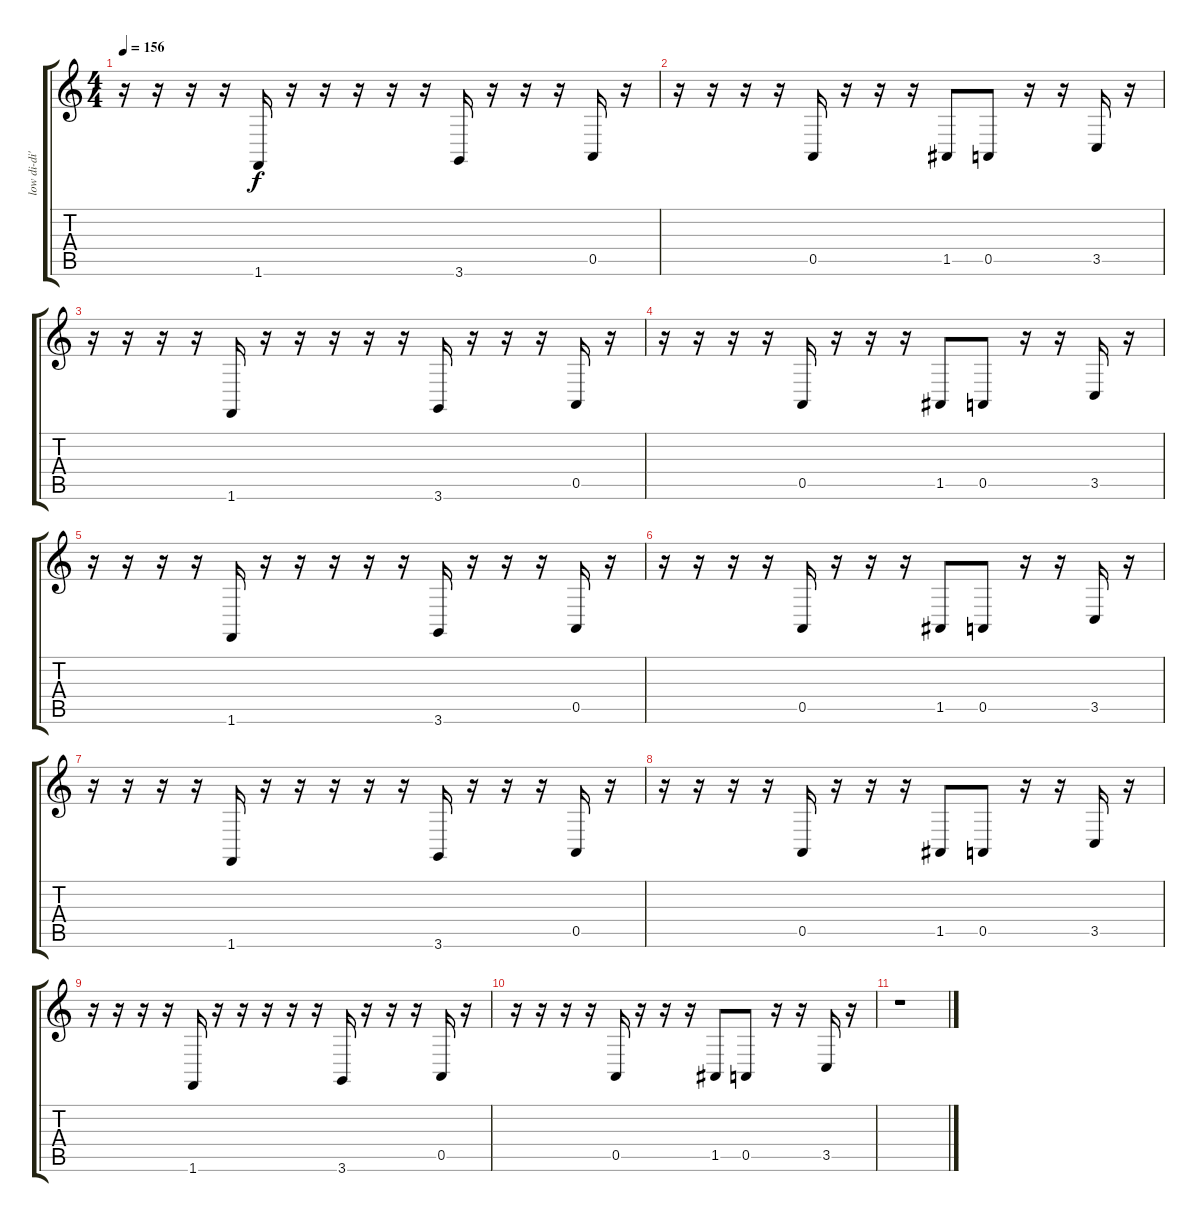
\track ("low di-di's" "low di-di'") {instrument koto}
\staff {score tabs}
\tuning (E4 B3 G3 D3 A2 E2) {hide}
\ts (4 4)
\tempo 156
\clef g2
\ks c
r.16{dy f} r.16 r.16 r.16 1.6.16 r.16 r.16 r.16 r.16 r.16 3.6.16 r.16 r.16 r.16 0.5.16 r.16 |
r.16 r.16 r.16 r.16 0.5.16 r.16 r.16 r.16 1.5.8 0.5.8 r.16 r.16 3.5.16 r.16 |
r.16 r.16 r.16 r.16 1.6.16 r.16 r.16 r.16 r.16 r.16 3.6.16 r.16 r.16 r.16 0.5.16 r.16 |
r.16 r.16 r.16 r.16 0.5.16 r.16 r.16 r.16 1.5.8 0.5.8 r.16 r.16 3.5.16 r.16 |
r.16 r.16 r.16 r.16 1.6.16 r.16 r.16 r.16 r.16 r.16 3.6.16 r.16 r.16 r.16 0.5.16 r.16 |
r.16 r.16 r.16 r.16 0.5.16 r.16 r.16 r.16 1.5.8 0.5.8 r.16 r.16 3.5.16 r.16 |
r.16 r.16 r.16 r.16 1.6.16 r.16 r.16 r.16 r.16 r.16 3.6.16 r.16 r.16 r.16 0.5.16 r.16 |
r.16 r.16 r.16 r.16 0.5.16 r.16 r.16 r.16 1.5.8 0.5.8 r.16 r.16 3.5.16 r.16 |
r.16 r.16 r.16 r.16 1.6.16 r.16 r.16 r.16 r.16 r.16 3.6.16 r.16 r.16 r.16 0.5.16 r.16 |
r.16 r.16 r.16 r.16 0.5.16 r.16 r.16 r.16 1.5.8 0.5.8 r.16 r.16 3.5.16 r.16 |
r.1
